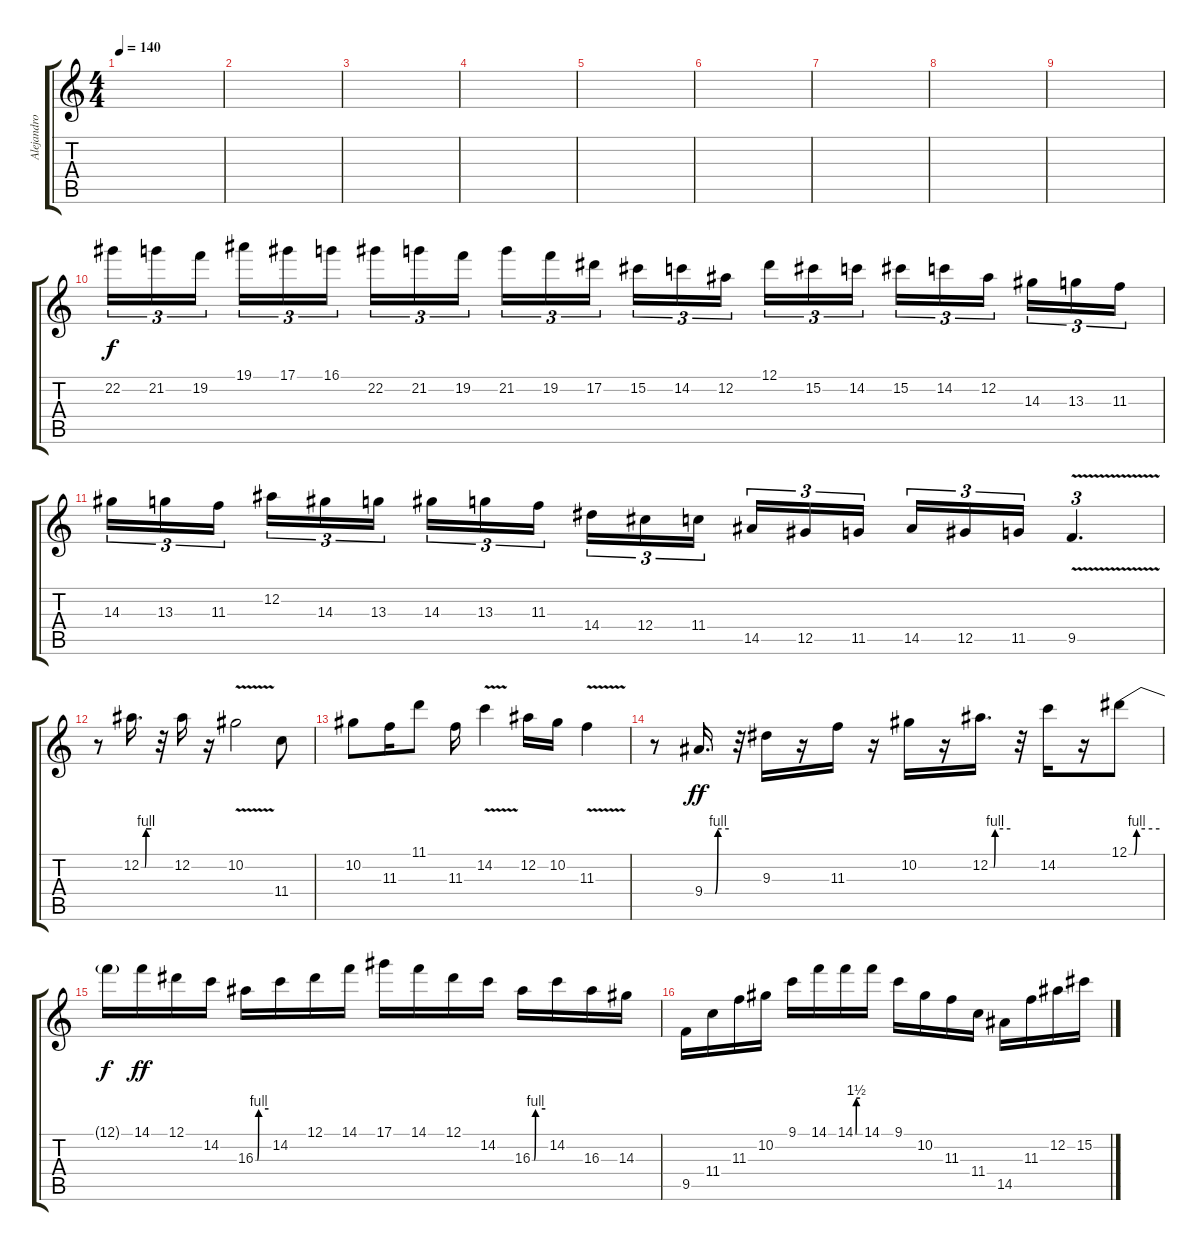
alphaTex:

\track ("Alejandro Silva 1a Guitarra" "Alejandro ") {instrument distortionguitar}
\staff {score tabs}
\tuning (Eb4 Bb3 Gb3 Db3 Ab2 Eb2) {hide}
\ts (4 4)
\tempo 140
\clef g2
\ks c
|
|
|
|
|
|
|
|
|
22.2.16{tu (3 2)} 21.2.16{tu (3 2)} 19.2.16{tu (3 2) beam splitsecondary} 19.1.16{tu (3 2)} 17.1.16{tu (3 2)} 16.1.16{tu (3 2)} 22.2.16{tu (3 2)} 21.2.16{tu (3 2)} 19.2.16{tu (3 2) beam splitsecondary} 21.2.16{tu (3 2)} 19.2.16{tu (3 2)} 17.2.16{tu (3 2)} 15.2.16{tu (3 2)} 14.2.16{tu (3 2)} 12.2.16{tu (3 2) beam splitsecondary} 12.1.16{tu (3 2)} 15.2.16{tu (3 2)} 14.2.16{tu (3 2)} 15.2.16{tu (3 2)} 14.2.16{tu (3 2)} 12.2.16{tu (3 2) beam splitsecondary} 14.3.16{tu (3 2)} 13.3.16{tu (3 2)} 11.3.16{tu (3 2)} |
14.3.16{tu (3 2)} 13.3.16{tu (3 2)} 11.3.16{tu (3 2) beam splitsecondary} 12.2.16{tu (3 2)} 14.3.16{tu (3 2)} 13.3.16{tu (3 2)} 14.3.16{tu (3 2)} 13.3.16{tu (3 2)} 11.3.16{tu (3 2) beam splitsecondary} 14.4.16{tu (3 2)} 12.4.16{tu (3 2)} 11.4.16{tu (3 2)} 14.5.16{tu (3 2)} 12.5.16{tu (3 2)} 11.5.16{tu (3 2) beam splitsecondary} 14.5.16{tu (3 2)} 12.5.16{tu (3 2)} 11.5.16{tu (3 2)} 9.5{v}.4{d tu (3 2)} |
r.8 12.2{be (custom 0 0 22 0 29 4 60 4)}.16{d} r.32 12.2.16 r.16 10.2{v}.2 11.4.8 |
10.2.8 11.3.16 11.1.8 11.3.16 14.2{v}.4 12.2.16 10.2.16 11.3{v}.4 |
r.8 9.4{be (custom 0 0 26 0 33 4 60 4)}.16{d dy ff} r.32 9.3.16 r.16 11.3.16 r.16 10.2.16 r.16 12.2{be (custom 0 0 11 0 15 4 60 4)}.16{d} r.32 14.2.16 r.16 12.1{be (custom 0 0 10 0 15 4 60 4)}.8 |
12.1{t}.16{dy f} 14.1.16{dy ff} 12.1.16 14.2.16 16.3{be (custom 0 0 10 0 15 4 60 4)}.16 14.2.16 12.1.16 14.1.16 17.1.16 14.1.16 12.1.16 14.2.16 16.3{be (custom 0 0 10 0 15 4 60 4)}.16 14.2.16 16.3.16 14.3.16 |
9.5.16 11.4.16 11.3.16 10.2.16 9.1.16 14.1.16 14.1{be (custom 0 0 10 0 15 6 60 6)}.16 14.1.16 9.1.16 10.2.16 11.3.16 11.4.16 14.5.16 11.3.16 12.2.16 15.2.16
